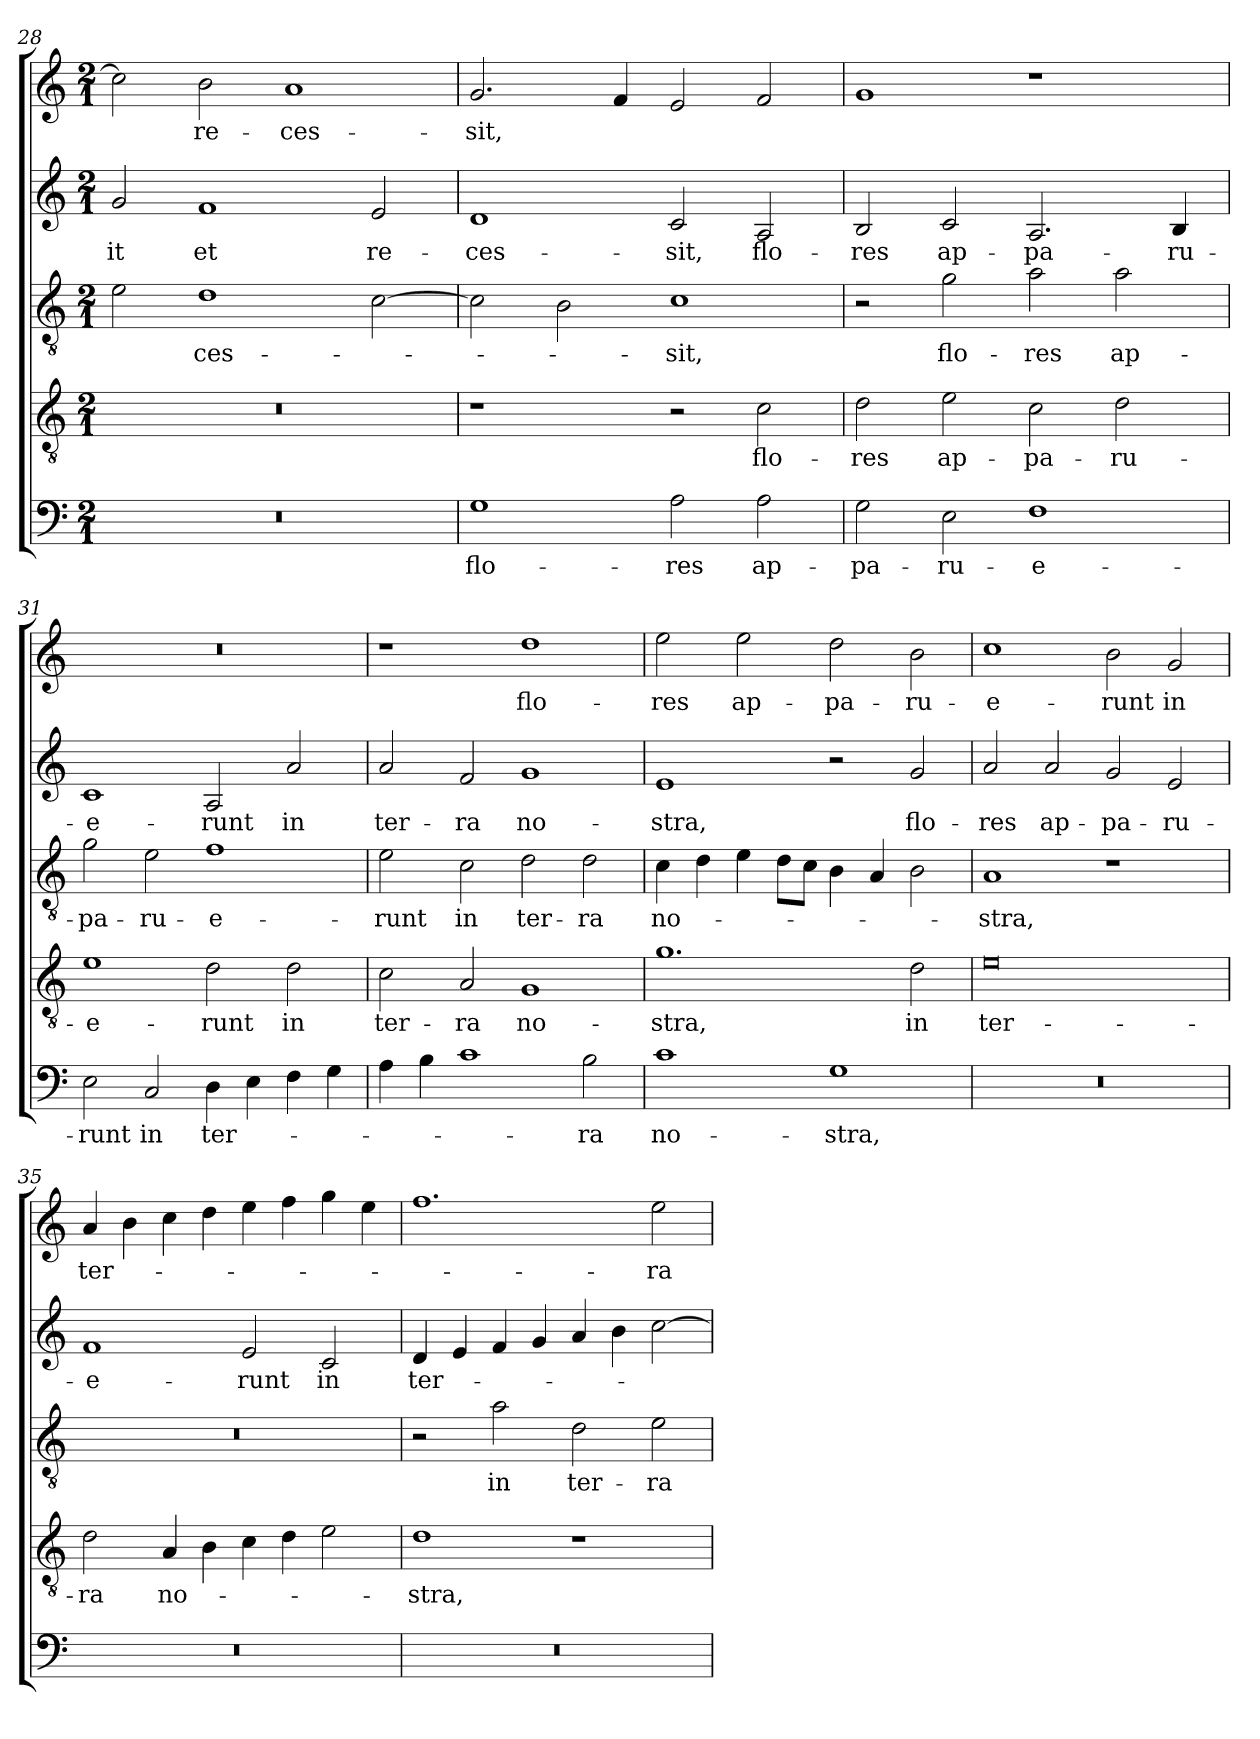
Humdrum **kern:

**kern	**text	**kern	**text	**kern	**text	**kern	**text	**kern	**text
*part5	*part5	*part4	*part4	*part3	*part3	*part2	*part2	*part1	*part1
*staff5	*staff5	*staff4	*staff4	*staff3	*staff3	*staff2	*staff2	*staff1	*staff1
*clefF4	*	*clefGv2	*	*clefGv2	*	*clefG2	*	*clefG2	*
*k[]	*	*k[]	*	*k[]	*	*k[]	*	*k[]	*
*C:	*	*C:	*	*C:	*	*C:	*	*C:	*
*M2/1	*	*M2/1	*	*M2/1	*	*M2/1	*	*M2/1	*
=28	=28	=28	=28	=28	=28	=28	=28	=28	=28
!	!	!	!	!	!	!	!LO:LY:b	!	!
0r	.	0r	.	2e\	.	2g/	-it	2cc\]	.
!	!	!	!	!	!LO:LY:b	!	!LO:LY:b	!	!LO:LY:b
.	.	.	.	1d	-ces-	1f	et	2b\	re-
!	!	!	!	!	!	!	!	!	!LO:LY:b
.	.	.	.	.	.	.	.	1a	-ces-
!	!	!	!	!	!	!	!LO:LY:b	!	!
.	.	.	.	[2c\	.	2e/	re-	.	.
=29	=29	=29	=29	=29	=29	=29	=29	=29	=29
!	!LO:LY:b	!	!	!	!	!	!LO:LY:b	!	!LO:LY:b
1G	flo-	1r	.	2c\]	.	1d	-ces-	2.g/	-sit,
.	.	.	.	2B\	.	.	.	.	.
.	.	.	.	.	.	.	.	4f/	.
!	!LO:LY:b	!	!	!	!LO:LY:b	!	!LO:LY:b	!	!
2A\	-res	2r	.	1c	-sit,	2c/	-sit,	2e/	.
!	!LO:LY:b	!	!LO:LY:b	!	!	!	!LO:LY:b	!	!
2A\	ap-	2c\	flo-	.	.	2A/	flo-	2f/	.
=30	=30	=30	=30	=30	=30	=30	=30	=30	=30
!	!LO:LY:b	!	!LO:LY:b	!	!	!	!LO:LY:b	!	!
2G\	-pa-	2d\	-res	2r	.	2B/	-res	1g	.
!	!LO:LY:b	!	!LO:LY:b	!	!LO:LY:b	!	!LO:LY:b	!	!
2E\	-ru-	2e\	ap-	2g\	flo-	2c/	ap-	.	.
!	!LO:LY:b	!	!LO:LY:b	!	!LO:LY:b	!	!LO:LY:b	!	!
1F	-e-	2c\	-pa-	2a\	-res	2.A/	-pa-	1r	.
!	!	!	!LO:LY:b	!	!LO:LY:b	!	!	!	!
.	.	2d\	-ru-	2a\	ap-	.	.	.	.
!	!	!	!	!	!	!	!LO:LY:b	!	!
.	.	.	.	.	.	4B/	-ru-	.	.
!!LO:LB:g=z
=31	=31	=31	=31	=31	=31	=31	=31	=31	=31
!	!LO:LY:b	!	!LO:LY:b	!	!LO:LY:b	!	!LO:LY:b	!	!
2E\	-runt	1e	-e-	2g\	-pa-	1c	-e-	0r	.
!	!LO:LY:b	!	!	!	!LO:LY:b	!	!	!	!
2C/	in	.	.	2e\	-ru-	.	.	.	.
!	!LO:LY:b	!	!LO:LY:b	!	!LO:LY:b	!	!LO:LY:b	!	!
4D\	ter-	2d\	-runt	1f	-e-	2A/	-runt	.	.
4E\	.	.	.	.	.	.	.	.	.
!	!	!	!LO:LY:b	!	!	!	!LO:LY:b	!	!
4F\	.	2d\	in	.	.	2a/	in	.	.
4G\	.	.	.	.	.	.	.	.	.
=32	=32	=32	=32	=32	=32	=32	=32	=32	=32
!	!	!	!LO:LY:b	!	!LO:LY:b	!	!LO:LY:b	!	!
4A\	.	2c\	ter-	2e\	-runt	2a/	ter-	1r	.
4B\	.	.	.	.	.	.	.	.	.
!	!	!	!LO:LY:b	!	!LO:LY:b	!	!LO:LY:b	!	!
1c	.	2A/	-ra	2c\	in	2f/	-ra	.	.
!	!	!	!LO:LY:b	!	!LO:LY:b	!	!LO:LY:b	!	!LO:LY:b
.	.	1G	no-	2d\	ter-	1g	no-	1dd	flo-
!	!LO:LY:b	!	!	!	!LO:LY:b	!	!	!	!
2B\	-ra	.	.	2d\	-ra	.	.	.	.
=33	=33	=33	=33	=33	=33	=33	=33	=33	=33
!	!LO:LY:b	!	!LO:LY:b	!	!LO:LY:b	!	!LO:LY:b	!	!LO:LY:b
1c	no-	1.g	-stra,	4c\	no-	1e	-stra,	2ee\	-res
.	.	.	.	4d\	.	.	.	.	.
!	!	!	!	!	!	!	!	!	!LO:LY:b
.	.	.	.	4e\	.	.	.	2ee\	ap-
.	.	.	.	8d\L	.	.	.	.	.
.	.	.	.	8c\J	.	.	.	.	.
!	!LO:LY:b	!	!	!	!	!	!	!	!LO:LY:b
1G	-stra,	.	.	4B\	.	2r	.	2dd\	-pa-
.	.	.	.	4A/	.	.	.	.	.
!	!	!	!LO:LY:b	!	!	!	!LO:LY:b	!	!LO:LY:b
.	.	2d\	in	2B\	.	2g/	flo-	2b\	-ru-
=34	=34	=34	=34	=34	=34	=34	=34	=34	=34
!	!	!	!LO:LY:b	!	!LO:LY:b	!	!LO:LY:b	!	!LO:LY:b
0r	.	0e	ter-	1A	-stra,	2a/	-res	1cc	-e-
!	!	!	!	!	!	!	!LO:LY:b	!	!
.	.	.	.	.	.	2a/	ap-	.	.
!	!	!	!	!	!	!	!LO:LY:b	!	!LO:LY:b
.	.	.	.	1r	.	2g/	-pa-	2b\	-runt
!	!	!	!	!	!	!	!LO:LY:b	!	!LO:LY:b
.	.	.	.	.	.	2e/	-ru-	2g/	in
=35	=35	=35	=35	=35	=35	=35	=35	=35	=35
!	!	!	!LO:LY:b	!	!	!	!LO:LY:b	!	!LO:LY:b
0r	.	2d\	-ra	0r	.	1f	-e-	4a/	ter-
.	.	.	.	.	.	.	.	4b\	.
!	!	!	!LO:LY:b	!	!	!	!	!	!
.	.	4A/	no-	.	.	.	.	4cc\	.
.	.	4B\	.	.	.	.	.	4dd\	.
!	!	!	!	!	!	!	!LO:LY:b	!	!
.	.	4c\	.	.	.	2e/	-runt	4ee\	.
.	.	4d\	.	.	.	.	.	4ff\	.
!	!	!	!	!	!	!	!LO:LY:b	!	!
.	.	2e\	.	.	.	2c/	in	4gg\	.
.	.	.	.	.	.	.	.	4ee\	.
=36	=36	=36	=36	=36	=36	=36	=36	=36	=36
!	!	!	!LO:LY:b	!	!	!	!LO:LY:b	!	!
0r	.	1d	-stra,	2r	.	4d/	ter-	1.ff	.
.	.	.	.	.	.	4e/	.	.	.
!	!	!	!	!	!LO:LY:b	!	!	!	!
.	.	.	.	2a\	in	4f/	.	.	.
.	.	.	.	.	.	4g/	.	.	.
!	!	!	!	!	!LO:LY:b	!	!	!	!
.	.	1r	.	2d\	ter-	4a/	.	.	.
.	.	.	.	.	.	4b\	.	.	.
!	!	!	!	!	!LO:LY:b	!	!	!	!LO:LY:b
.	.	.	.	2e\	-ra	[2cc\	.	2ee\	-ra
=	=	=	=	=	=	=	=	=	=
*-	*-	*-	*-	*-	*-	*-	*-	*-	*-
